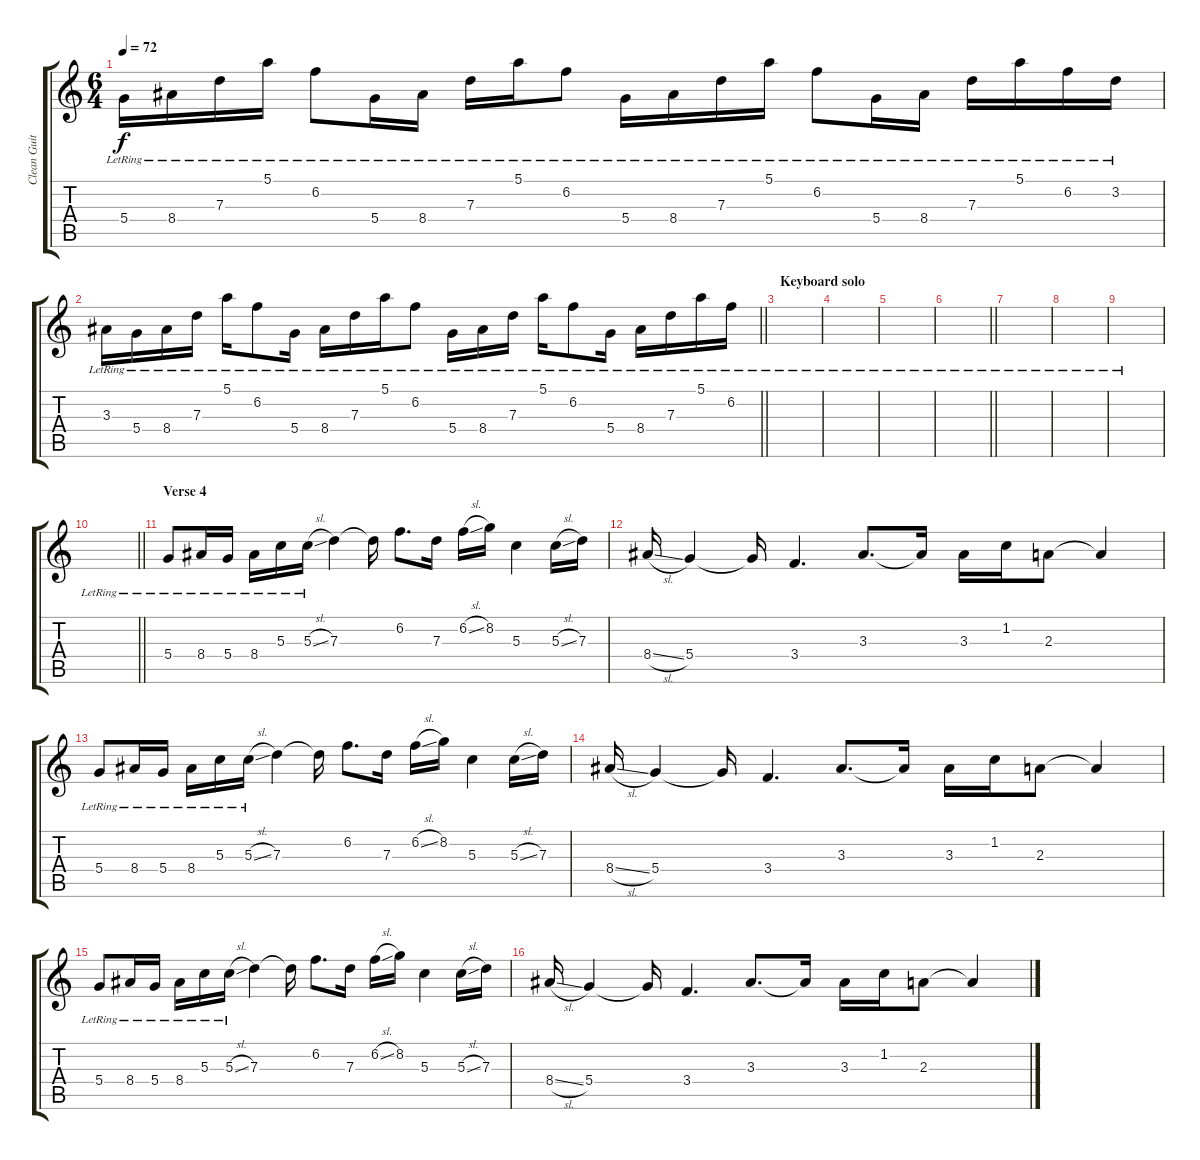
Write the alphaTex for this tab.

\track ("Clean Guitar" "Clean Guit") {instrument electricguitarjazz}
\staff {score tabs}
\tuning (E4 B3 G3 D3 A2 E2) {hide}
\ts (6 4)
\tempo 72
\clef g2
\ks c
5.4{lr}.16{dy f} 8.4{lr}.16 7.3{lr}.16 5.1{lr}.16 6.2{lr}.8 5.4{lr}.16 8.4{lr}.16 7.3{lr}.16 5.1{lr}.16 6.2{lr}.8 5.4{lr}.16 8.4{lr}.16 7.3{lr}.16 5.1{lr}.16 6.2{lr}.8 5.4{lr}.16 8.4{lr}.16 7.3{lr}.16 5.1{lr}.16 6.2{lr}.16 3.2{lr}.16 |
\barLineRight lightlight
3.3{lr}.16 5.4{lr}.16 8.4{lr}.16 7.3{lr}.16 5.1{lr}.16 6.2{lr}.8 5.4{lr}.16 8.4{lr}.16 7.3{lr}.16 5.1{lr}.16 6.2{lr}.8 5.4{lr}.16 8.4{lr}.16 7.3{lr}.16 5.1{lr}.16 6.2{lr}.8 5.4{lr}.16 8.4{lr}.16 7.3{lr}.16 5.1{lr}.16 6.2{lr}.16 |
\section ("" "Keyboard solo")
|
|
|
\barLineRight lightlight
|
\section ("" "")
|
|
|
\barLineRight lightlight
|
\section ("" "Verse 4")
5.4{lr}.8{volume 13 instrument electricguitarjazz} 8.4{lr}.16 5.4{lr}.16 8.4{lr}.16 5.3{lr}.16 5.3{sl lr}.16 7.3.4 7.3{t}.16 6.2.8{d} 7.3.16 6.2{sl}.16 8.2.16 5.3.4 5.3{sl}.16 7.3.16 |
8.4{sl}.16 5.4.4 5.4{t}.16 3.4.4{d} 3.3.8{d} 3.3{t}.16 3.3.16 1.2.16 2.3.8 2.3{t}.4 |
5.4{lr}.8{volume 13 instrument electricguitarjazz} 8.4{lr}.16 5.4{lr}.16 8.4{lr}.16 5.3{lr}.16 5.3{sl lr}.16 7.3.4 7.3{t}.16 6.2.8{d} 7.3.16 6.2{sl}.16 8.2.16 5.3.4 5.3{sl}.16 7.3.16 |
8.4{sl}.16 5.4.4 5.4{t}.16 3.4.4{d} 3.3.8{d} 3.3{t}.16 3.3.16 1.2.16 2.3.8 2.3{t}.4 |
5.4{lr}.8{volume 13 instrument electricguitarjazz} 8.4{lr}.16 5.4{lr}.16 8.4{lr}.16 5.3{lr}.16 5.3{sl lr}.16 7.3.4 7.3{t}.16 6.2.8{d} 7.3.16 6.2{sl}.16 8.2.16 5.3.4 5.3{sl}.16 7.3.16 |
8.4{sl}.16 5.4.4 5.4{t}.16 3.4.4{d} 3.3.8{d} 3.3{t}.16 3.3.16 1.2.16 2.3.8 2.3{t}.4
